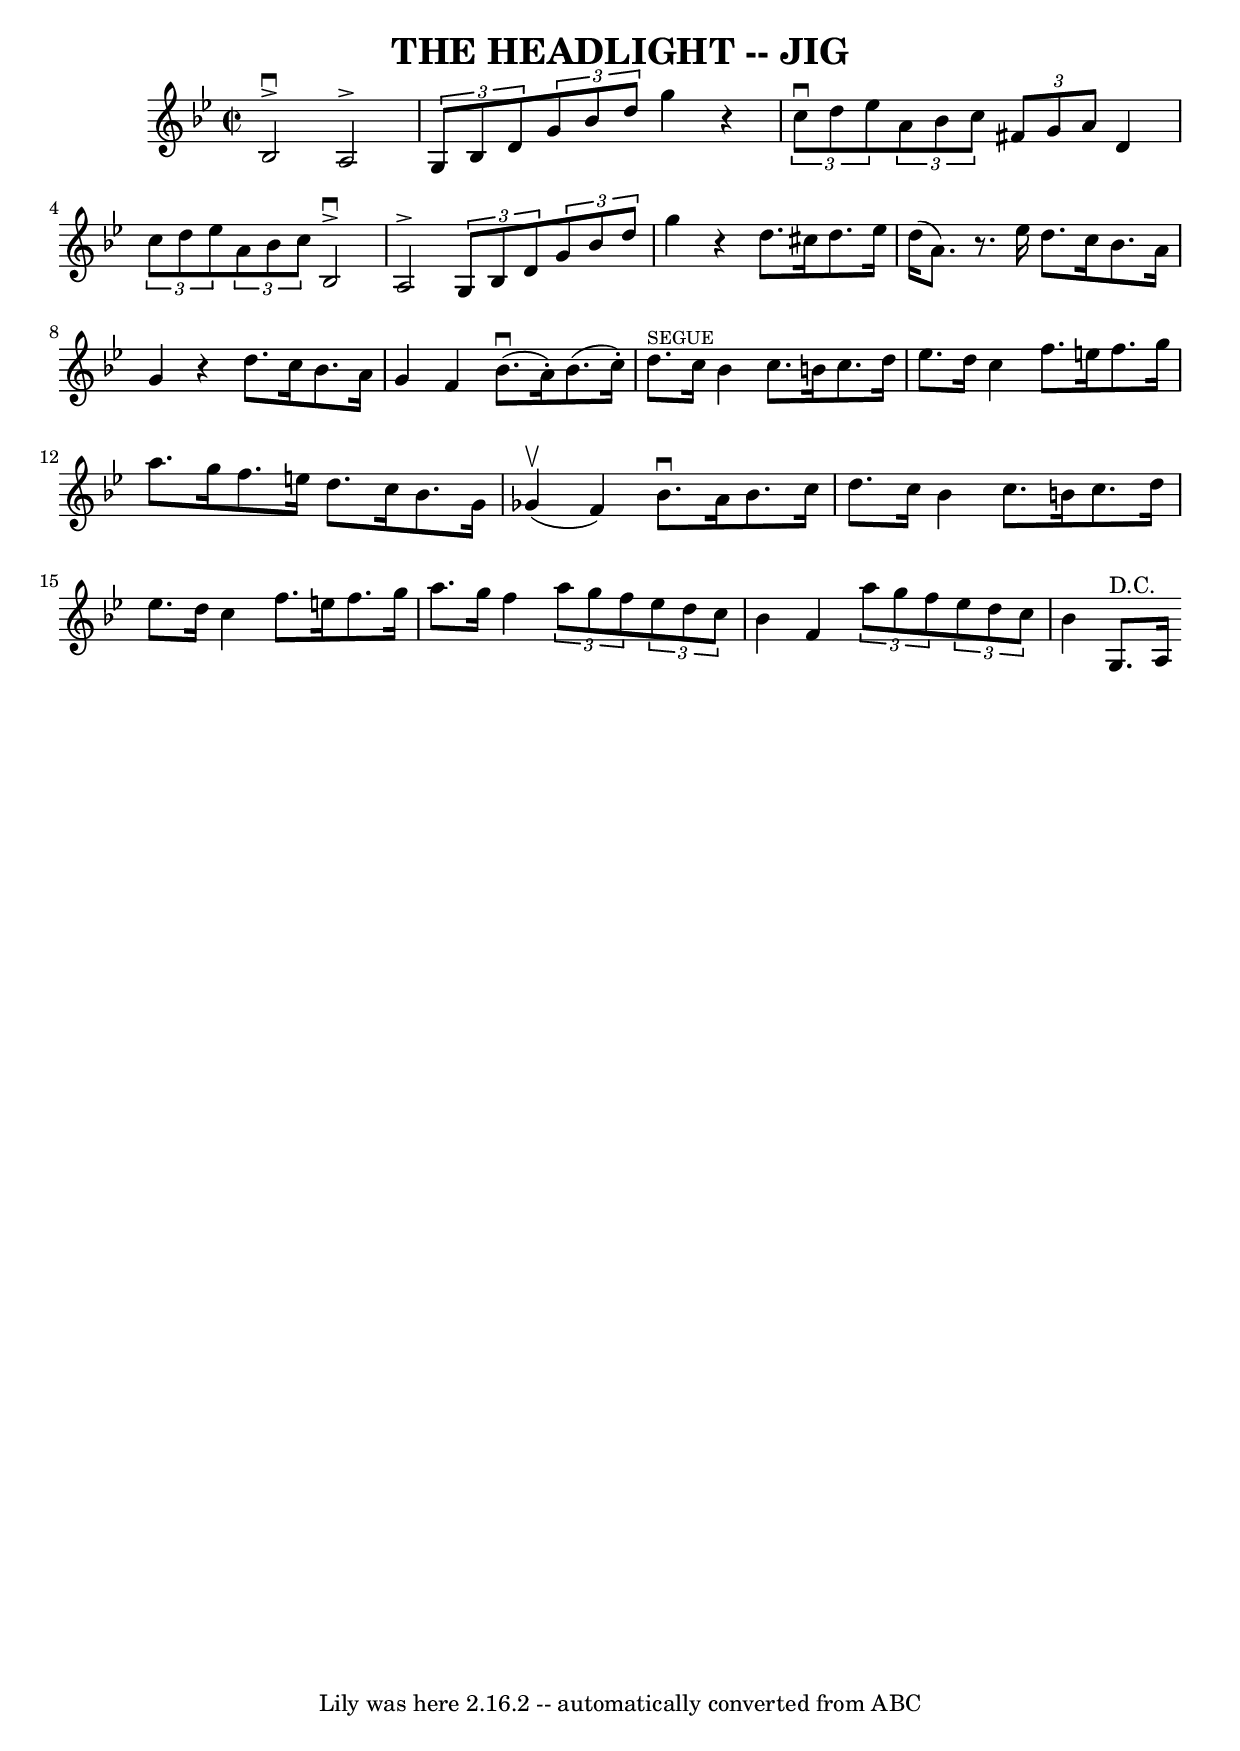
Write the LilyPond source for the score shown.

\version "2.16.2"
\include "Mammoth.ily"
\header {
  %% book = "Ryan's Mammoth Collection of Fiddle Tunes"
 crossRefNumber = "1"
 footnotes = ""
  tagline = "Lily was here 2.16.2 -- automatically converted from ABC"
  title = "THE HEADLIGHT -- JIG"

}
voicedefault =  {


  \override Staff.TimeSignature #'style = #'C
  \time 2/2 
  \key g \minor bf2^\downbow^\accent a2^\accent    |
  
  \times 2/3 { g8 bf8 d'8  
	     }   \times 2/3 { g'8 bf'8 d''8  
			    } g''4    r4        |
  \times 2/3 { c''8^\downbow d''8 ef''8  
	     }   
  \times 2/3 { a'8 bf'8 c''8  
	     }   \times 2/3 { fs'8 g'8 a'8  
			    } d'4     |
  \times 2/3 { c''8 d''8 ef''8  
	     }   \times 2/3 {   
	 a'8 bf'8 c''8   	     }        |
 bf2^\downbow^\accent a2^\accent    |
  \times 2/3 { g8 bf8 d'8  
	     }   \times 2/3 { g'8 bf'8    
			 d''8   			    } g''4    r4        |
 d''8. cs''16 d''8. ef''16 d''16 (a'8.)   r8. ef''16     |
 d''8. c''16 bf'8. a'16 g'4    r4   \bar ": |" d''8. c''16 bf'8. a'16 g'4 f'4       \bar "|."     \bar "|:" bf'8. (^\downbow a'16-.) bf'8. (c''16-.) d''8.^\segue c''16 bf'4     |
 c''8. b'16 c''8. d''16 ef''8. d''16 c''4         |
 f''8. e''16 f''8. g''16 a''8. g''16 f''8. e''16     |
 d''8. c''16 bf'8. g'16 gf'4 (^\upbow f'4)   |  |
 bf'8.^\downbow a'16 bf'8. c''16 d''8. c''16 bf'4    |
 c''8. b'16 c''8. d''16 ef''8. d''16 c''4         |
 f''8. e''16 f''8. g''16 a''8. g''16 f''4     |
  
  \times 2/3 { a''8 g''8 f''8  
	     }   \times 2/3 { ef''8 d''8 c''8  
 			    } bf'4 f'4    \bar ": |"   \times 2/3 { a''8 g''8 f''8  
								  }   
  \times 2/3 { ef''8 d''8 c''8  
	     } bf'4 g8.^"D.C." a16       \bar " |."   

}

\score{
  <<

    \context Staff="default"
    {
      \voicedefault 
      
    }

  >>
  \layout {
    
  }
  \midi {
  }

}
